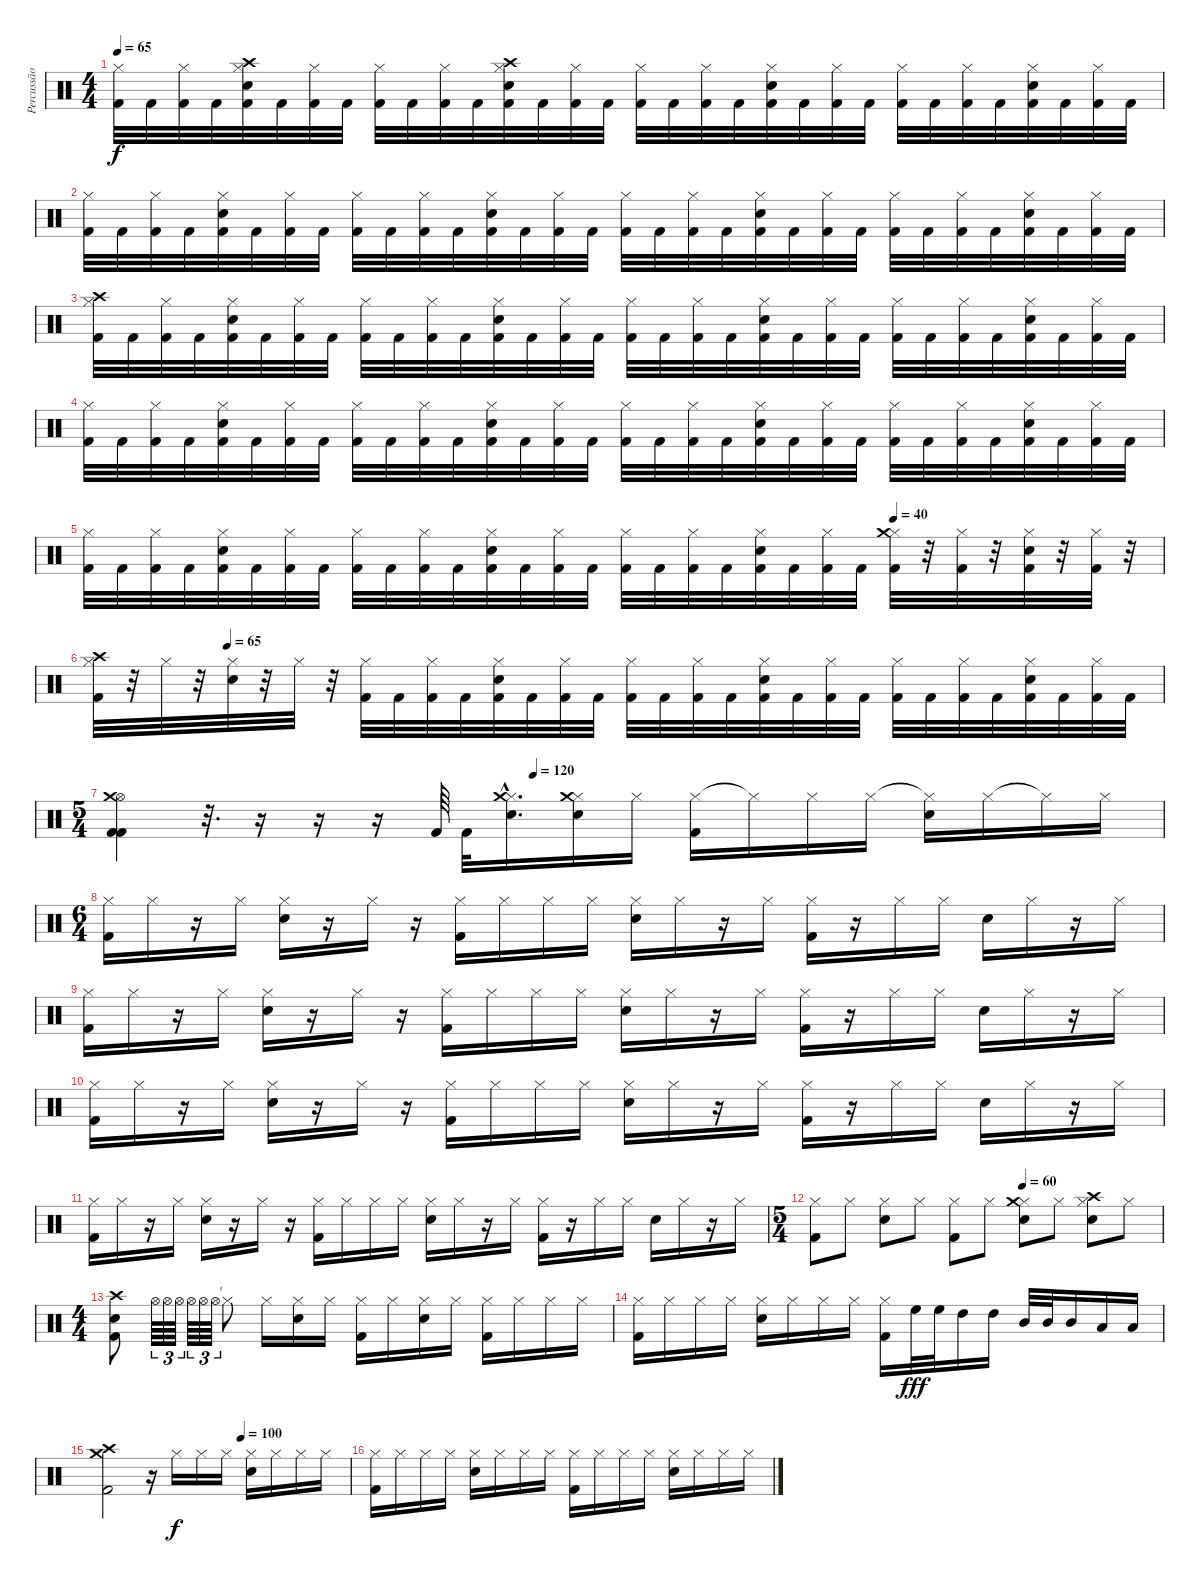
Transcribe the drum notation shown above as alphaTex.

\track ("Percussão" "Percussão") {instrument percussion}
\staff {score}
\articulation defaults
\ts (4 4)
\tempo 65
\clef neutral
\ks c
("Hi-Hat (closed)" "Kick (hit) 2").32{dy f} "Kick (hit) 2".32 ("Hi-Hat (closed)" "Kick (hit) 2").32 "Kick (hit) 2".32 ("Hi-Hat (closed)" "Kick (hit) 2" "Snare (hit) 2" "Crash high (hit)").32 "Kick (hit) 2".32 ("Hi-Hat (closed)" "Kick (hit) 2").32 "Kick (hit) 2".32 ("Hi-Hat (closed)" "Kick (hit) 2").32 "Kick (hit) 2".32 ("Hi-Hat (closed)" "Kick (hit) 2").32 "Kick (hit) 2".32 ("Hi-Hat (closed)" "Kick (hit) 2" "Snare (hit) 2" "Crash high (hit)").32 "Kick (hit) 2".32 ("Hi-Hat (closed)" "Kick (hit) 2").32 "Kick (hit) 2".32 ("Hi-Hat (closed)" "Kick (hit) 2").32 "Kick (hit) 2".32 ("Hi-Hat (closed)" "Kick (hit) 2").32 "Kick (hit) 2".32 ("Hi-Hat (closed)" "Kick (hit) 2" "Snare (hit) 2").32 "Kick (hit) 2".32 ("Hi-Hat (closed)" "Kick (hit) 2").32 "Kick (hit) 2".32 ("Hi-Hat (closed)" "Kick (hit) 2").32 "Kick (hit) 2".32 ("Hi-Hat (closed)" "Kick (hit) 2").32 "Kick (hit) 2".32 ("Hi-Hat (closed)" "Kick (hit) 2" "Snare (hit) 2").32 "Kick (hit) 2".32 ("Hi-Hat (closed)" "Kick (hit) 2").32 "Kick (hit) 2".32 |
("Hi-Hat (closed)" "Kick (hit) 2").32 "Kick (hit) 2".32 ("Hi-Hat (closed)" "Kick (hit) 2").32 "Kick (hit) 2".32 ("Hi-Hat (closed)" "Kick (hit) 2" "Snare (hit) 2").32 "Kick (hit) 2".32 ("Hi-Hat (closed)" "Kick (hit) 2").32 "Kick (hit) 2".32 ("Hi-Hat (closed)" "Kick (hit) 2").32 "Kick (hit) 2".32 ("Hi-Hat (closed)" "Kick (hit) 2").32 "Kick (hit) 2".32 ("Hi-Hat (closed)" "Kick (hit) 2" "Snare (hit) 2").32 "Kick (hit) 2".32 ("Hi-Hat (closed)" "Kick (hit) 2").32 "Kick (hit) 2".32 ("Hi-Hat (closed)" "Kick (hit) 2").32 "Kick (hit) 2".32 ("Hi-Hat (closed)" "Kick (hit) 2").32 "Kick (hit) 2".32 ("Hi-Hat (closed)" "Kick (hit) 2" "Snare (hit) 2").32 "Kick (hit) 2".32 ("Hi-Hat (closed)" "Kick (hit) 2").32 "Kick (hit) 2".32 ("Hi-Hat (closed)" "Kick (hit) 2").32 "Kick (hit) 2".32 ("Hi-Hat (closed)" "Kick (hit) 2").32 "Kick (hit) 2".32 ("Hi-Hat (closed)" "Kick (hit) 2" "Snare (hit) 2").32 "Kick (hit) 2".32 ("Hi-Hat (closed)" "Kick (hit) 2").32 "Kick (hit) 2".32 |
("Hi-Hat (closed)" "Kick (hit) 2" "Crash high (hit)").32 "Kick (hit) 2".32 ("Hi-Hat (closed)" "Kick (hit) 2").32 "Kick (hit) 2".32 ("Hi-Hat (closed)" "Kick (hit) 2" "Snare (hit) 2").32 "Kick (hit) 2".32 ("Hi-Hat (closed)" "Kick (hit) 2").32 "Kick (hit) 2".32 ("Hi-Hat (closed)" "Kick (hit) 2").32 "Kick (hit) 2".32 ("Hi-Hat (closed)" "Kick (hit) 2").32 "Kick (hit) 2".32 ("Hi-Hat (closed)" "Kick (hit) 2" "Snare (hit) 2").32 "Kick (hit) 2".32 ("Hi-Hat (closed)" "Kick (hit) 2").32 "Kick (hit) 2".32 ("Hi-Hat (closed)" "Kick (hit) 2").32 "Kick (hit) 2".32 ("Hi-Hat (closed)" "Kick (hit) 2").32 "Kick (hit) 2".32 ("Hi-Hat (closed)" "Kick (hit) 2" "Snare (hit) 2").32 "Kick (hit) 2".32 ("Hi-Hat (closed)" "Kick (hit) 2").32 "Kick (hit) 2".32 ("Hi-Hat (closed)" "Kick (hit) 2").32 "Kick (hit) 2".32 ("Hi-Hat (closed)" "Kick (hit) 2").32 "Kick (hit) 2".32 ("Hi-Hat (closed)" "Kick (hit) 2" "Snare (hit) 2").32 "Kick (hit) 2".32 ("Hi-Hat (closed)" "Kick (hit) 2").32 "Kick (hit) 2".32 |
("Hi-Hat (closed)" "Kick (hit) 2").32 "Kick (hit) 2".32 ("Hi-Hat (closed)" "Kick (hit) 2").32 "Kick (hit) 2".32 ("Hi-Hat (closed)" "Kick (hit) 2" "Snare (hit) 2").32 "Kick (hit) 2".32 ("Hi-Hat (closed)" "Kick (hit) 2").32 "Kick (hit) 2".32 ("Hi-Hat (closed)" "Kick (hit) 2").32 "Kick (hit) 2".32 ("Hi-Hat (closed)" "Kick (hit) 2").32 "Kick (hit) 2".32 ("Hi-Hat (closed)" "Kick (hit) 2" "Snare (hit) 2").32 "Kick (hit) 2".32 ("Hi-Hat (closed)" "Kick (hit) 2").32 "Kick (hit) 2".32 ("Hi-Hat (closed)" "Kick (hit) 2").32 "Kick (hit) 2".32 ("Hi-Hat (closed)" "Kick (hit) 2").32 "Kick (hit) 2".32 ("Hi-Hat (closed)" "Kick (hit) 2" "Snare (hit) 2").32 "Kick (hit) 2".32 ("Hi-Hat (closed)" "Kick (hit) 2").32 "Kick (hit) 2".32 ("Hi-Hat (closed)" "Kick (hit) 2").32 "Kick (hit) 2".32 ("Hi-Hat (closed)" "Kick (hit) 2").32 "Kick (hit) 2".32 ("Hi-Hat (closed)" "Kick (hit) 2" "Snare (hit) 2").32 "Kick (hit) 2".32 ("Hi-Hat (closed)" "Kick (hit) 2").32 "Kick (hit) 2".32 |
\tempo (40 0.75)
("Hi-Hat (closed)" "Kick (hit) 2").32 "Kick (hit) 2".32 ("Hi-Hat (closed)" "Kick (hit) 2").32 "Kick (hit) 2".32 ("Hi-Hat (closed)" "Kick (hit) 2" "Snare (hit) 2").32 "Kick (hit) 2".32 ("Hi-Hat (closed)" "Kick (hit) 2").32 "Kick (hit) 2".32 ("Hi-Hat (closed)" "Kick (hit) 2").32 "Kick (hit) 2".32 ("Hi-Hat (closed)" "Kick (hit) 2").32 "Kick (hit) 2".32 ("Hi-Hat (closed)" "Kick (hit) 2" "Snare (hit) 2").32 "Kick (hit) 2".32 ("Hi-Hat (closed)" "Kick (hit) 2").32 "Kick (hit) 2".32 ("Hi-Hat (closed)" "Kick (hit) 2").32 "Kick (hit) 2".32 ("Hi-Hat (closed)" "Kick (hit) 2").32 "Kick (hit) 2".32 ("Hi-Hat (closed)" "Kick (hit) 2" "Snare (hit) 2").32 "Kick (hit) 2".32 ("Hi-Hat (closed)" "Kick (hit) 2").32 "Kick (hit) 2".32 ("Hi-Hat (closed)" "Kick (hit) 2" "Crash medium (hit)").32 r.32 ("Hi-Hat (closed)" "Kick (hit) 2").32 r.32 ("Hi-Hat (closed)" "Kick (hit) 2" "Snare (hit) 2").32 r.32 ("Hi-Hat (closed)" "Kick (hit) 2").32 r.32 |
\tempo (65 0.125)
("Hi-Hat (closed)" "Kick (hit) 2" "Crash high (hit)").32 r.32 "Hi-Hat (closed)".32 r.32 ("Hi-Hat (closed)" "Snare (hit) 2").32 r.32 "Hi-Hat (closed)".32 r.32 ("Hi-Hat (closed)" "Kick (hit) 2").32 "Kick (hit) 2".32 ("Hi-Hat (closed)" "Kick (hit) 2").32 "Kick (hit) 2".32 ("Hi-Hat (closed)" "Kick (hit) 2" "Snare (hit) 2").32 "Kick (hit) 2".32 ("Hi-Hat (closed)" "Kick (hit) 2").32 "Kick (hit) 2".32 ("Hi-Hat (closed)" "Kick (hit) 2").32 "Kick (hit) 2".32 ("Hi-Hat (closed)" "Kick (hit) 2").32 "Kick (hit) 2".32 ("Hi-Hat (closed)" "Kick (hit) 2" "Snare (hit) 2").32 "Kick (hit) 2".32 ("Hi-Hat (closed)" "Kick (hit) 2").32 "Kick (hit) 2".32 ("Hi-Hat (closed)" "Kick (hit) 2").32 "Kick (hit) 2".32 ("Hi-Hat (closed)" "Kick (hit) 2").32 "Kick (hit) 2".32 ("Hi-Hat (closed)" "Kick (hit) 2" "Snare (hit) 2").32 "Kick (hit) 2".32 ("Hi-Hat (closed)" "Kick (hit) 2").32 "Kick (hit) 2".32 |
\ts (5 4)
\tempo (120 0.4)
("Hi-Hat (open)" "Crash medium (hit)" "Kick (hit) 2" "Kick (hit) 2").4 r.32{d} r.16 r.16 r.16 "Kick (hit) 2".64 "Kick (hit) 2".32 ("Hi-Hat (closed)"{hac} "Snare (hit) 2"{hac} "Crash medium (hit)"{hac}).16{d} ("Hi-Hat (closed)" "Snare (hit) 2" "Crash medium (hit)").16 "Hi-Hat (closed)".16 ("Hi-Hat (closed)" "Kick (hit) 2").16 "Hi-Hat (closed)"{t}.16 "Hi-Hat (closed)".16 "Hi-Hat (closed)".16 ("Hi-Hat (closed)"{t} "Snare (hit) 2").16 "Hi-Hat (closed)".16 "Hi-Hat (closed)"{t}.16 "Hi-Hat (closed)".16 |
\ts (6 4)
("Hi-Hat (closed)" "Kick (hit) 2").16 "Hi-Hat (closed)".16 r.16 "Hi-Hat (closed)".16 ("Hi-Hat (closed)" "Snare (hit) 2").16 r.16 "Hi-Hat (closed)".16 r.16 ("Hi-Hat (closed)" "Kick (hit) 2").16 "Hi-Hat (closed)".16 "Hi-Hat (closed)".16 "Hi-Hat (closed)".16 ("Hi-Hat (closed)" "Snare (hit) 2").16 "Hi-Hat (closed)".16 r.16 "Hi-Hat (closed)".16 ("Hi-Hat (closed)" "Kick (hit) 2").16 r.16 "Hi-Hat (closed)".16 "Hi-Hat (closed)".16 "Snare (hit) 2".16 "Hi-Hat (closed)".16 r.16 "Hi-Hat (closed)".16 |
("Hi-Hat (closed)" "Kick (hit) 2").16 "Hi-Hat (closed)".16 r.16 "Hi-Hat (closed)".16 ("Hi-Hat (closed)" "Snare (hit) 2").16 r.16 "Hi-Hat (closed)".16 r.16 ("Hi-Hat (closed)" "Kick (hit) 2").16 "Hi-Hat (closed)".16 "Hi-Hat (closed)".16 "Hi-Hat (closed)".16 ("Hi-Hat (closed)" "Snare (hit) 2").16 "Hi-Hat (closed)".16 r.16 "Hi-Hat (closed)".16 ("Hi-Hat (closed)" "Kick (hit) 2").16 r.16 "Hi-Hat (closed)".16 "Hi-Hat (closed)".16 "Snare (hit) 2".16 "Hi-Hat (closed)".16 r.16 "Hi-Hat (closed)".16 |
("Hi-Hat (closed)" "Kick (hit) 2").16 "Hi-Hat (closed)".16 r.16 "Hi-Hat (closed)".16 ("Hi-Hat (closed)" "Snare (hit) 2").16 r.16 "Hi-Hat (closed)".16 r.16 ("Hi-Hat (closed)" "Kick (hit) 2").16 "Hi-Hat (closed)".16 "Hi-Hat (closed)".16 "Hi-Hat (closed)".16 ("Hi-Hat (closed)" "Snare (hit) 2").16 "Hi-Hat (closed)".16 r.16 "Hi-Hat (closed)".16 ("Hi-Hat (closed)" "Kick (hit) 2").16 r.16 "Hi-Hat (closed)".16 "Hi-Hat (closed)".16 "Snare (hit) 2".16 "Hi-Hat (closed)".16 r.16 "Hi-Hat (closed)".16 |
("Hi-Hat (closed)" "Kick (hit) 2").16 "Hi-Hat (closed)".16 r.16 "Hi-Hat (closed)".16 ("Hi-Hat (closed)" "Snare (hit) 2").16 r.16 "Hi-Hat (closed)".16 r.16 ("Hi-Hat (closed)" "Kick (hit) 2").16 "Hi-Hat (closed)".16 "Hi-Hat (closed)".16 "Hi-Hat (closed)".16 ("Hi-Hat (closed)" "Snare (hit) 2").16 "Hi-Hat (closed)".16 r.16 "Hi-Hat (closed)".16 ("Hi-Hat (closed)" "Kick (hit) 2").16 r.16 "Hi-Hat (closed)".16 "Hi-Hat (closed)".16 "Snare (hit) 2".16 "Hi-Hat (closed)".16 r.16 "Hi-Hat (closed)".16 |
\ts (5 4)
\tempo (60 0.6)
("Hi-Hat (closed)" "Kick (hit) 2").8 "Hi-Hat (closed)".8 ("Hi-Hat (closed)" "Snare (hit) 2").8 "Hi-Hat (closed)".8 ("Hi-Hat (closed)" "Kick (hit) 2").8 "Hi-Hat (closed)".8 ("Hi-Hat (closed)" "Snare (hit) 2" "Crash medium (hit)").8 "Hi-Hat (closed)".8 ("Hi-Hat (closed)" "Snare (hit) 2" "Crash high (hit)").8 "Hi-Hat (closed)".8 |
\ts (4 4)
("Crash high (hit)" "Snare (hit) 2" "Kick (hit) 2").8 "Hi-Hat (open)".64{tu (3 2)} "Hi-Hat (open)".64{tu (3 2)} "Hi-Hat (open)".64{tu (3 2)} "Hi-Hat (open)".64{tu (3 2)} "Hi-Hat (open)".64{tu (3 2)} "Hi-Hat (open)".64{tu (3 2)} "Hi-Hat (closed)"{t}.8 "Hi-Hat (closed)".16 ("Hi-Hat (closed)" "Snare (hit) 2").16 "Hi-Hat (closed)".16 ("Hi-Hat (closed)" "Kick (hit) 2").16 "Hi-Hat (closed)".16 ("Hi-Hat (closed)" "Snare (hit) 2").16 "Hi-Hat (closed)".16 ("Hi-Hat (closed)" "Kick (hit) 2").16 "Hi-Hat (closed)".16 "Hi-Hat (closed)".16 "Hi-Hat (closed)".16 |
("Hi-Hat (closed)" "Kick (hit) 2").16 "Hi-Hat (closed)".16 "Hi-Hat (closed)".16 "Hi-Hat (closed)".16 ("Hi-Hat (closed)" "Snare (hit) 2").16 "Hi-Hat (closed)".16 "Hi-Hat (closed)".16 "Hi-Hat (closed)".16 ("Hi-Hat (closed)" "Kick (hit) 2").16 "High Floor Tom (hit)".32{dy fff} "High Floor Tom (hit)".32 "High Tom (hit)".16 "High Tom (hit)".16 "Mid Tom (hit)".32 "Mid Tom (hit)".32 "Mid Tom (hit)".16 "Low Tom (hit)".16 "Low Tom (hit)".16 |
\tempo (100 0.5625)
("Crash medium (hit)" "Kick (hit) 2" "Crash high (hit)").2 r.16 "Hi-Hat (closed)".16{dy f} "Hi-Hat (closed)".16 "Hi-Hat (closed)".16 ("Hi-Hat (closed)" "Snare (hit) 2").16 "Hi-Hat (closed)".16 "Hi-Hat (closed)".16 "Hi-Hat (closed)".16 |
("Hi-Hat (closed)" "Kick (hit) 2").16 "Hi-Hat (closed)".16 "Hi-Hat (closed)".16 "Hi-Hat (closed)".16 ("Hi-Hat (closed)" "Snare (hit) 2").16 "Hi-Hat (closed)".16 "Hi-Hat (closed)".16 "Hi-Hat (closed)".16 ("Hi-Hat (closed)" "Kick (hit) 2").16 "Hi-Hat (closed)".16 "Hi-Hat (closed)".16 "Hi-Hat (closed)".16 ("Hi-Hat (closed)" "Snare (hit) 2").16 "Hi-Hat (closed)".16 "Hi-Hat (closed)".16 "Hi-Hat (closed)".16
